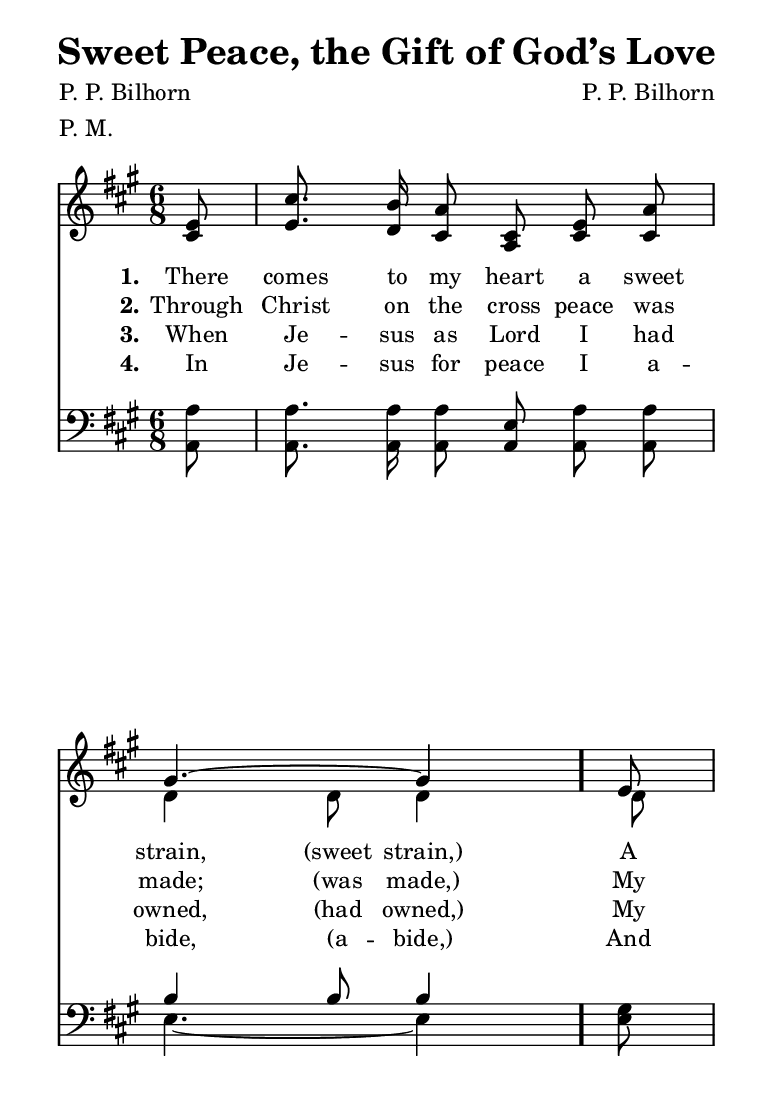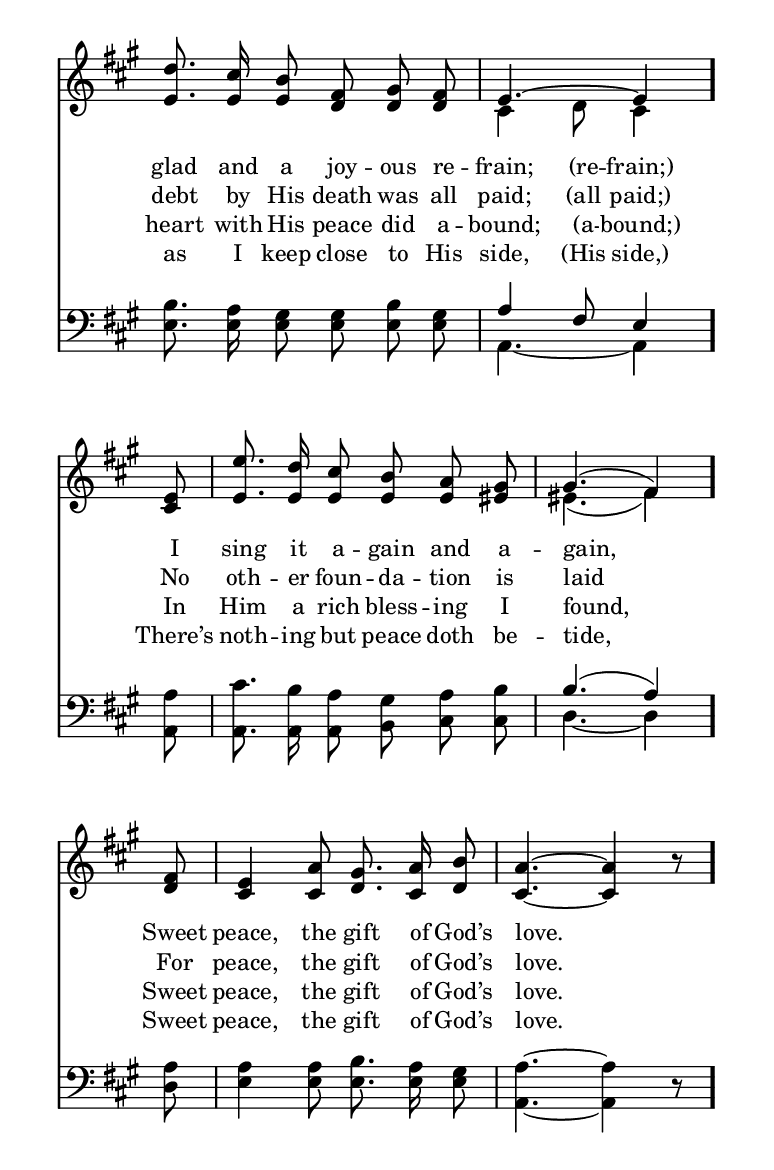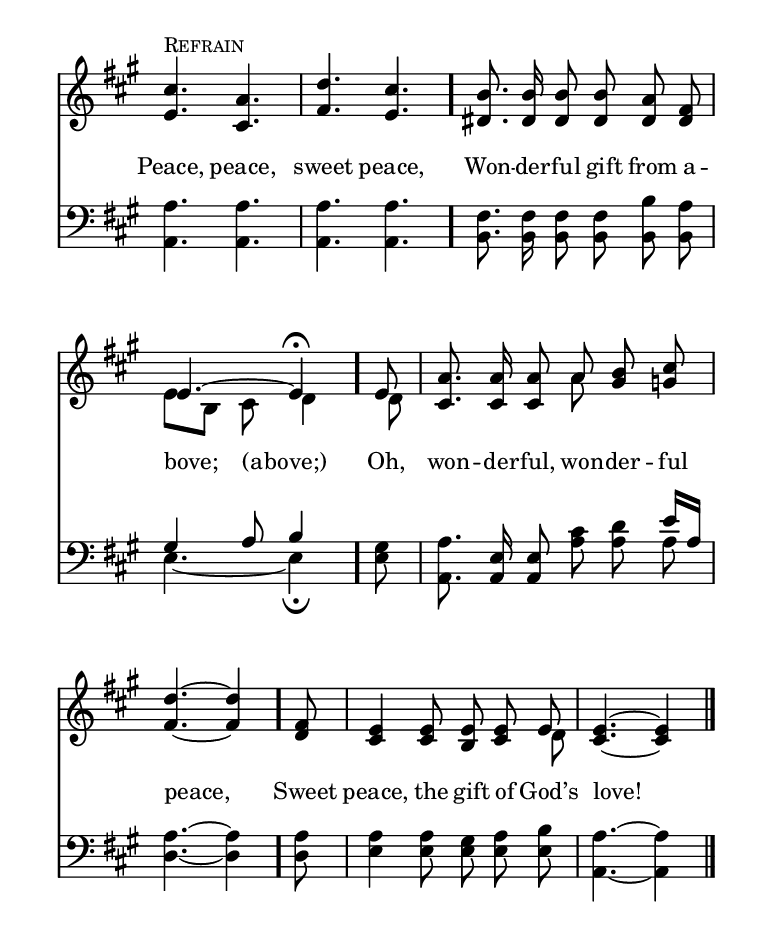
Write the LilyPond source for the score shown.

\include "common/global.ily"
\paper {
  \include "common/paper.ily"
  system-count = #(cond (is-eogsized 5) (#t #f))
}

\header{
  hymnnumber = "193"
  title = "Sweet Peace, the Gift of God’s Love"
  tunename = ""
  meter = "P. M."
  poet = "P. P. Bilhorn"
  composer = "P. P. Bilhorn"
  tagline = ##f
}

ta = { \tempo 8=120 }
tb = { \tempo 8=80 } % not half the normal tempo in this case (aesthetic)

global = {
  \include "common/overrides.ily"
  \override Staff.TimeSignature.style = #'numbered
  \time 6/8
  \override Score.MetronomeMark.transparent = ##t % hide all fermata changes too
  \ta
  \key a \major
  \partial 8
  \autoBeamOff
}

patternA = { c8 | c8. c16 c8 c c c | c4. c4 }
patternB = { c8 | c8. c16 c8 c c c | c4 c8 c4 }
patternC = { c8 | c4 c8 c8. c16 c8 | c4. c4 c8 }

notesSoprano = {
\global
\relative c' {

  e8 | cis'8. b16 a8 cis, e a | gis4. ~ gis4 \eogbreak
  \changePitch \patternA { e | d' cis b fis gis fis | e ~ e } \eogbreak
  \changePitch \patternA { e | e' d cis b a gis | gis( fis) }
  \changePitch \patternC { fis | e a gis a b | a ~ a r }

  \eogbreak
  << s^\markup { \small \caps "Refrain" }
  { cis4. a | d cis } >>
  b8. b16 b8 b a fis | e4.~ \tb e4 \fermata \ta \eogbreak
  \changePitch \patternA { e | a a a a b cis | d ~ d }
  fis,8 | e4 e8 e e e | e4. ~ e4

  \bar "|."

}
}

notesAlto = {
\global
\relative e' {

  \changePitch \patternB { cis | e d cis a cis cis | d d d }
  \changePitch \patternB { d | e e e d d d | cis d cis }
  \changePitch \patternA { cis | e e e e e eis | eis( fis) }
  \changePitch \patternC { d | cis cis d cis d | cis ~ cis r }

  e4. cis | fis e
  dis8. dis16 dis8 dis dis dis | e8[ b] cis d4
  \changePitch \patternA { d | cis cis cis a' gis g | fis ~ fis }
  d8 | cis4 cis8 b cis d | cis4. ~ cis4

}
}

notesTenor = {
\global
\relative a {

  \changePitch \patternB { a | a a a e a a | b b b }
  \changePitch \patternB { gis | b a gis gis b gis | a fis e }
  \changePitch \patternA { a | cis b a gis a b | b( a) }
  \changePitch \patternC { a | a a b a gis | a ~ a r }

  a4. a | a a
  fis8. fis16 fis8 fis b a | gis4 a8 b4
  gis8 | a8. e16 e8 cis' d e16[ a,] | a4. ~ a4
  a8 | a4 a8 gis a b | a4. ~ a4

}
}

notesBass = {
\global
\relative f, {

  \changePitch \patternA { a | a a a a a a | e' ~ e }
  \changePitch \patternA { e | e e e e e e | a, ~ a }
  \changePitch \patternA { a | a a a b cis cis | d ~ d }
  \changePitch \patternC { d | e e e e e | a, ~ a r }

  a4. a | a a
  b8. b16 b8 b b b | e4. ~ e4_\fermata
  \changePitch \patternA { e | a, a a a' a a | d, ~ d }
  d8 | e4 e8 e e e | a,4. ~ a4

}
}

Refrain = \lyricmode {

Peace, peace, sweet peace, \bar "."
Won -- der -- ful gift from a -- bove; %{HIDE>%} (a -- bove;) %{<HIDE%} \bar "."
Oh, won -- der -- ful, won -- der -- ful peace, \bar "."
Sweet peace, the gift of God’s love! \bar "."

}

wordsA = \lyricmode {
\set stanza = "1."

There comes to my heart a sweet strain, %{HIDE>%} (sweet strain,) %{<HIDE%} \bar "."
A glad and a joy -- ous re -- frain; %{HIDE>%} (re -- frain;) %{<HIDE%} \bar "."
I sing it a -- gain and a -- gain, \bar "."
Sweet peace, the gift of God’s love. \bar "."

}

wordsB = \lyricmode {
\set stanza = "2."

Through Christ on the cross peace was made; %{HIDE>%} (was made,) %{<HIDE%}
My debt by His death was all paid; %{HIDE>%} (all paid;) %{<HIDE%}
No oth -- er foun -- da -- tion is laid
For peace, the gift of God’s love.

\Refrain

}

wordsC = \lyricmode {
\set stanza = "3."

When Je -- sus as Lord I had owned, %{HIDE>%} (had owned,) %{<HIDE%}
My heart with His peace did a -- bound; %{HIDE>%} (a -- bound;) %{<HIDE%}
In Him a rich bless -- ing I found,
Sweet peace, the gift of God’s love.

}

wordsD = \lyricmode {
\set stanza = "4."

In Je -- sus for peace I a -- bide, %{HIDE>%} (a -- bide,) %{<HIDE%}
And as I keep close to His side, %{HIDE>%} (His side,) %{<HIDE%}
There’s noth -- ing but peace doth be -- tide,
Sweet peace, the gift of God’s love.

}

\score {
  \context ChoirStaff <<
    \context Staff = upper <<
      \set Staff.autoBeaming = ##f
      \set ChoirStaff.systemStartDelimiter = #'SystemStartBar
      \set ChoirStaff.printPartCombineTexts = ##f
      \partcombine #'(2 . 11) \notesSoprano \notesAlto
      \context NullVoice = altos { \voiceTwo << \notesAlto >> }
      \context Lyrics = one   \lyricsto altos \wordsA
      \context Lyrics = two   \lyricsto altos \wordsB
      \context Lyrics = three \lyricsto altos \wordsC
      \context Lyrics = four  \lyricsto altos \wordsD
    >>
    \context Staff = men <<
      \set Staff.autoBeaming = ##f
      \clef bass
      \set ChoirStaff.printPartCombineTexts = ##f
      \partcombine #'(2 . 11) \notesTenor \notesBass
    >>
  >>
  \layout {
    \include "common/layout.ily"
  }
  \midi{
    \include "common/midi.ily"
  }
}

\version "2.19.49"  % necessary for upgrading to future LilyPond versions.

% vi:set et ts=2 sw=2 ai nocindent syntax=lilypond:
